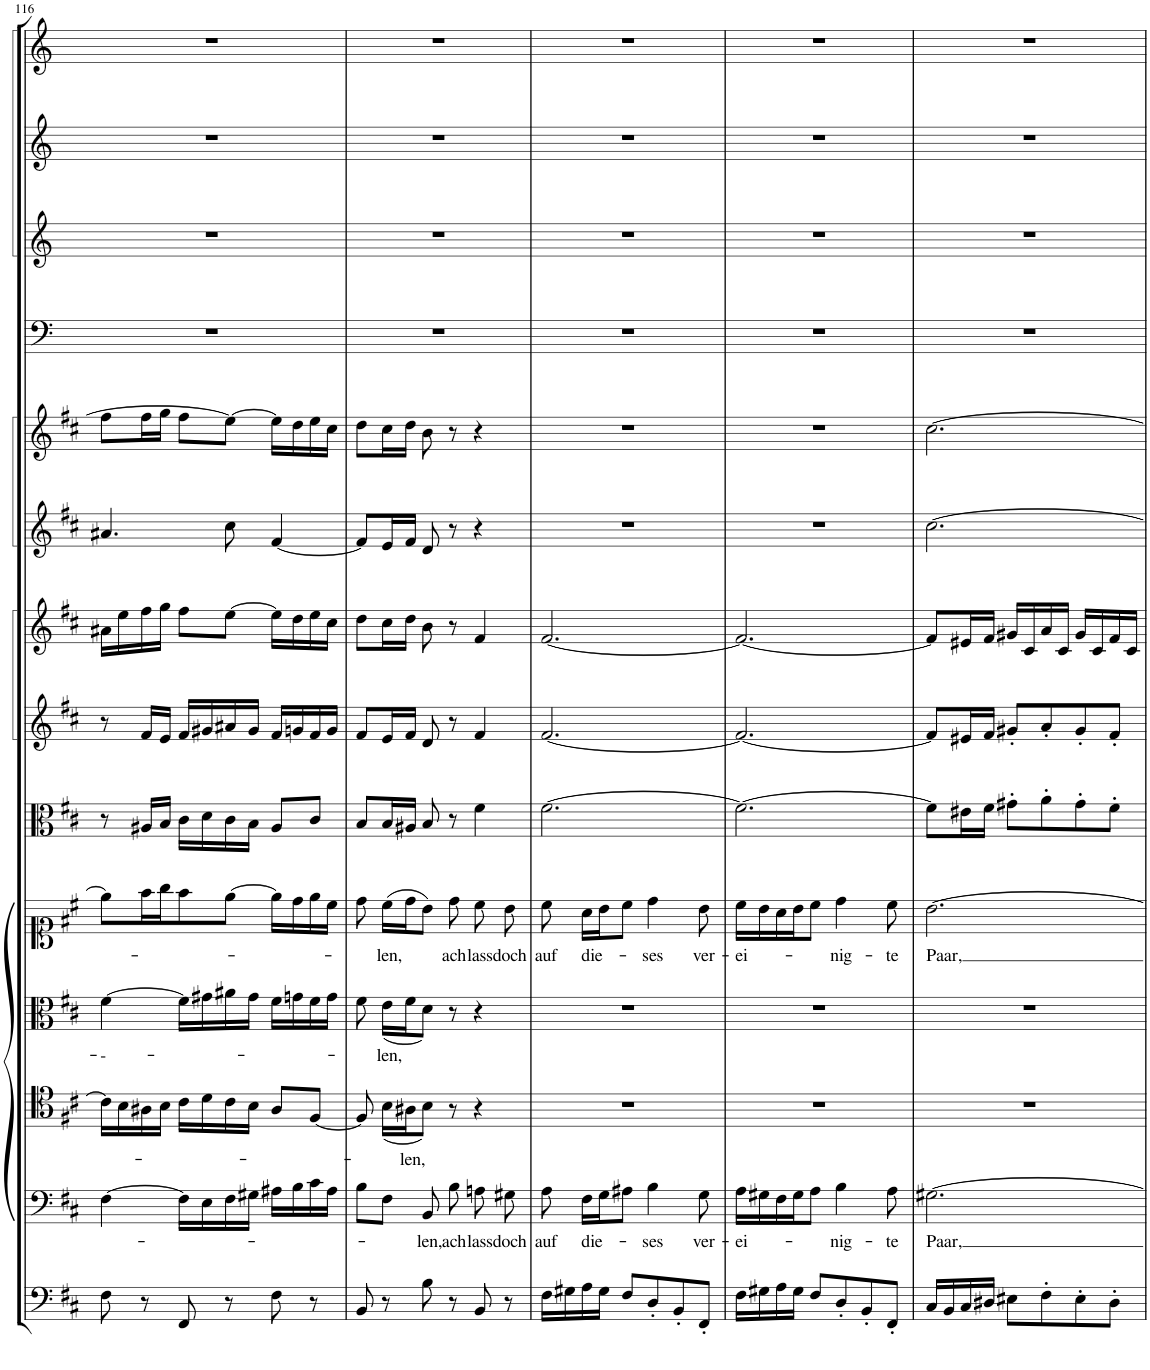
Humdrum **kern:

**kern	**kern	**text	**kern	**text	**kern	**text	**kern	**text	**kern	**kern	**kern	**kern	**kern	**kern	**kern	**kern	**kern
*part14	*part13	*part13	*part12	*part12	*part11	*part11	*part10	*part10	*part9	*part8	*part7	*part6	*part5	*part4	*part3	*part2	*part1
*staff14	*staff13	*staff13	*staff12	*staff12	*staff11	*staff11	*staff10	*staff10	*staff9	*staff8	*staff7	*staff6	*staff5	*staff4	*staff3	*staff2	*staff1
*I"Continuo.	*I"Basso	*	*I"Tenore	*	*I"Alto	*	*I"Soprano	*	*I"Viola.	*I"Violino II	*I"Violino I.	*I"Oboe II	*I"Oboe I.	*I"Timpani.	*I"Tromba III.	*I"Tromba II.	*I"Tromba I.
*	*	*	*	*	*	*	*	*	*I'Vla	*	*I'Vln	*I'Ob	*I'Ob	*I'Timp	*	*	*
!!LO:PB:g=z
*clefF4	*clefF4	*	*clefC4	*	*clefC3	*	*clefC1	*	*clefC3	*clefG2	*clefG2	*clefG2	*clefG2	*clefF4	*clefG2	*clefG2	*clefG2
*	*	*	*	*	*	*	*	*	*	*	*	*	*	*Trd-1c-2	*Trd-1c-2	*Trd-1c-2	*Trd-1c-2
*k[f#c#]	*k[f#c#]	*	*k[f#c#]	*	*k[f#c#]	*	*k[f#c#]	*	*k[f#c#]	*k[f#c#]	*k[f#c#]	*k[f#c#]	*k[f#c#]	*k[]	*k[]	*k[]	*k[]
*M3/4	*M3/4	*	*M3/4	*	*M3/4	*	*M3/4	*	*M3/4	*M3/4	*M3/4	*M3/4	*M3/4	*M3/4	*M3/4	*M3/4	*M3/4
=116	=116	=116	=116	=116	=116	=116	=116	=116	=116	=116	=116	=116	=116	=116	=116	=116	=116
!	!	!	!	!	!	!LO:LY:b	!	!	!	!	!	!	!	!	!	!	!
8F#\	[4F#\	.	16c#\LL]	.	[4f#\	---	8ee\L]	.	8r	8r	16a#X\LL	4.a#X/	8ff#\L	2.r	2.r	2.r	2.r
.	.	.	16B\	.	.	.	.	.	.	.	16ee\	.	.	.	.	.	.
8r	.	.	16A#X\	.	.	.	16ff#\L	.	16A#X/LL	16f#/LL	16ff#\	.	16ff#\L	.	.	.	.
.	.	.	16B\JJ	.	.	.	16gg\J	.	16B/JJ	16e/JJ	16gg\JJ	.	16gg\JJ	.	.	.	.
8FF#/	16F#\LL]	.	16c#\LL	.	16f#\LL]	.	8ff#\	.	16c#\LL	16f#/LL	8ff#\L	.	8ff#\L	.	.	.	.
.	16E\	.	16d\	.	16g#X\	.	.	.	16d\	16g#X/	.	.	.	.	.	.	.
8r	16F#\	.	16c#\	.	16a#X\	.	[8ee\J	.	16c#\	16a#X/	[8ee\J	8cc#\	8ee\J_	.	.	.	.
.	16G#X\JJ	.	16B\JJ	.	16g#\JJ	.	.	.	16B\JJ	16g#/JJ	.	.	.	.	.	.	.
8F#\	16A#X\LL	.	8A#/L	.	16f#\LL	.	16ee\LL]	.	8A#/L	16f#/LL	16ee\LL]	[4f#/	16ee\LL]	.	.	.	.
.	16B\	.	.	.	16gn\	.	16dd\	.	.	16gn/	16dd\	.	16dd\	.	.	.	.
8r	16c#\	.	[8F#/J	.	16f#\	.	16ee\	.	8c#/J	16f#/	16ee\	.	16ee\	.	.	.	.
.	16A#\JJ	.	.	.	16g\JJ	.	16cc#\JJ	.	.	16g/JJ	16cc#\JJ	.	16cc#\JJ	.	.	.	.
=117	=117	=117	=117	=117	=117	=117	=117	=117	=117	=117	=117	=117	=117	=117	=117	=117	=117
8BB/	8B\L	.	8F#/]	.	8f#\	.	8dd\	.	8B/L	8f#/L	8dd\L	8f#/L]	8dd\L	2.r	2.r	2.r	2.r
!	!	!	!	!	!	!LO:LY:b	!	!LO:LY:b	!	!	!	!	!	!	!	!	!
8r	8F#\J	.	(<16B\LL	.	(<16e\LL	len,	(>16cc#\LL	len,	16B/L	16e/L	16cc#\L	16e/L	16cc#\L	.	.	.	.
!	!	!	!	!LO:LY:b	!	!	!	!	!	!	!	!	!	!	!	!	!
.	.	.	16A#X\J	len,	16f#\J	.	16dd\J	.	16A#X/JJ	16f#/JJ	16dd\JJ	16f#/JJ	16dd\JJ	.	.	.	.
!	!	!LO:LY:b	!	!	!	!	!	!	!	!	!	!	!	!	!	!	!
8B\	8BB/	len,	8B\J)	.	8d\J)	.	8b\J)	.	8B/	8d/	8b\	8d/	8b\	.	.	.	.
!	!	!LO:LY:b	!	!	!	!	!	!LO:LY:b	!	!	!	!	!	!	!	!	!
8r	8B\	ach	8r	.	8r	.	8dd\	ach	8r	8r	8r	8r	8r	.	.	.	.
!	!	!LO:LY:b	!	!	!	!	!	!LO:LY:b	!	!	!	!	!	!	!	!	!
8BB/	8An\	lass	4r	.	4r	.	8cc#\	lass	4f#\	4f#/	4f#/	4r	4r	.	.	.	.
!	!	!LO:LY:b	!	!	!	!	!	!LO:LY:b	!	!	!	!	!	!	!	!	!
8r	8G#X\	doch	.	.	.	.	8b\	doch	.	.	.	.	.	.	.	.	.
=118	=118	=118	=118	=118	=118	=118	=118	=118	=118	=118	=118	=118	=118	=118	=118	=118	=118
!	!	!LO:LY:b	!	!	!	!	!	!LO:LY:b	!	!	!	!	!	!	!	!	!
16F#\LL	8A\	auf	2.r	.	2.r	.	8cc#\	auf	[2.f#\	[2.f#/	[2.f#/	2.r	2.r	2.r	2.r	2.r	2.r
16G#X\	.	.	.	.	.	.	.	.	.	.	.	.	.	.	.	.	.
!	!	!LO:LY:b	!	!	!	!	!	!LO:LY:b	!	!	!	!	!	!	!	!	!
16A\	16F#\LL	die-	.	.	.	.	16a\LL	die-	.	.	.	.	.	.	.	.	.
16G#\JJ	16G\J	.	.	.	.	.	16b\J	.	.	.	.	.	.	.	.	.	.
8F#/L	8A#X\J	.	.	.	.	.	8cc#\J	.	.	.	.	.	.	.	.	.	.
!	!	!LO:LY:b	!	!	!	!	!	!LO:LY:b	!	!	!	!	!	!	!	!	!
8D'/	4B\	-ses	.	.	.	.	4dd\	-ses	.	.	.	.	.	.	.	.	.
8BB'/	.	.	.	.	.	.	.	.	.	.	.	.	.	.	.	.	.
!	!	!LO:LY:b	!	!	!	!	!	!LO:LY:b	!	!	!	!	!	!	!	!	!
8FF#'/J	8G\	ver-	.	.	.	.	8b\	ver-	.	.	.	.	.	.	.	.	.
=119	=119	=119	=119	=119	=119	=119	=119	=119	=119	=119	=119	=119	=119	=119	=119	=119	=119
!	!	!LO:LY:b	!	!	!	!	!	!LO:LY:b	!	!	!	!	!	!	!	!	!
16F#\LL	16A\LL	-ei-	2.r	.	2.r	.	16cc#\LL	-ei-	2.f#\_	2.f#/_	2.f#/_	2.r	2.r	2.r	2.r	2.r	2.r
16G#X\	16G#X\	.	.	.	.	.	16b\	.	.	.	.	.	.	.	.	.	.
16A\	16F#\	.	.	.	.	.	16a\	.	.	.	.	.	.	.	.	.	.
16G#\JJ	16G#\J	.	.	.	.	.	16b\J	.	.	.	.	.	.	.	.	.	.
8F#/L	8A\J	.	.	.	.	.	8cc#\J	.	.	.	.	.	.	.	.	.	.
!	!	!LO:LY:b	!	!	!	!	!	!LO:LY:b	!	!	!	!	!	!	!	!	!
8D'/	4B\	-nig-	.	.	.	.	4dd\	-nig-	.	.	.	.	.	.	.	.	.
8BB'/	.	.	.	.	.	.	.	.	.	.	.	.	.	.	.	.	.
!	!	!LO:LY:b	!	!	!	!	!	!LO:LY:b	!	!	!	!	!	!	!	!	!
8FF#'/J	8A\	-te	.	.	.	.	8cc#\	-te	.	.	.	.	.	.	.	.	.
=120	=120	=120	=120	=120	=120	=120	=120	=120	=120	=120	=120	=120	=120	=120	=120	=120	=120
!	!	!LO:LY:b	!	!	!	!	!	!LO:LY:b	!	!	!	!	!	!	!	!	!
16C#/LL	[2.G#X\	Paar,	2.r	.	2.r	.	[2.b\	Paar,	8f#\L]	8f#/L]	8f#/L]	[2.cc#\	[2.cc#\	2.r	2.r	2.r	2.r
16BB/	.	.	.	.	.	.	.	.	.	.	.	.	.	.	.	.	.
16C#/	.	.	.	.	.	.	.	.	16e#X\L	16e#X/L	16e#X/L	.	.	.	.	.	.
16D#X/JJ	.	.	.	.	.	.	.	.	16f#\JJ	16f#/JJ	16f#/JJ	.	.	.	.	.	.
8E#X\L	.	.	.	.	.	.	.	.	8g#X'\L	8g#X'/L	16g#X/LL	.	.	.	.	.	.
.	.	.	.	.	.	.	.	.	.	.	16c#/	.	.	.	.	.	.
8F#'\	.	.	.	.	.	.	.	.	8a'\	8a'/	16a/	.	.	.	.	.	.
.	.	.	.	.	.	.	.	.	.	.	16c#/JJ	.	.	.	.	.	.
8E#'\	.	.	.	.	.	.	.	.	8g#'\	8g#'/	16g#/LL	.	.	.	.	.	.
.	.	.	.	.	.	.	.	.	.	.	16c#/	.	.	.	.	.	.
8D#'\J	.	.	.	.	.	.	.	.	8f#'\J	8f#'/J	16f#/	.	.	.	.	.	.
.	.	.	.	.	.	.	.	.	.	.	16c#/JJ	.	.	.	.	.	.
=	=	=	=	=	=	=	=	=	=	=	=	=	=	=	=	=	=
*-	*-	*-	*-	*-	*-	*-	*-	*-	*-	*-	*-	*-	*-	*-	*-	*-	*-
